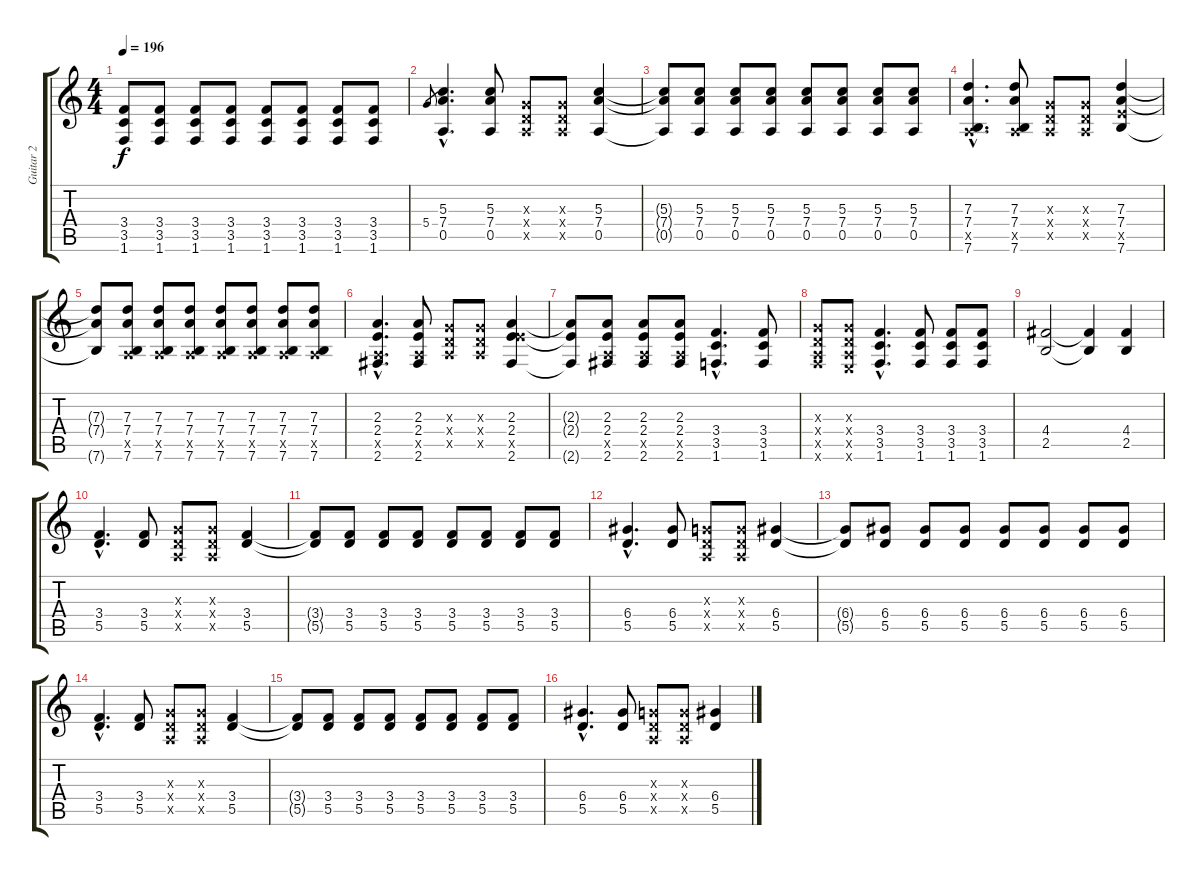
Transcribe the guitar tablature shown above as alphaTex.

\track ("Guitar 2" "Guitar 2") {instrument distortionguitar}
\staff {score tabs}
\tuning (E4 B3 G3 D3 A2 E2) {hide}
\ts (4 4)
\tempo 196
\clef g2
\ks c
(3.4{t} 3.5{t} 1.6{t}).8{dy f} (3.4 3.5 1.6).8 (3.4 3.5 1.6).8 (3.4 3.5 1.6).8 (3.4 3.5 1.6).8 (3.4 3.5 1.6).8 (3.4 3.5 1.6).8 (3.4 3.5 1.6).8 |
5.4.8{gr} (5.3{hac} 7.4{hac} 0.5{hac}).4{d} (5.3 7.4 0.5).8 (0.3{x} 0.4{x} 0.5{x}).8 (0.3{x} 0.4{x} 0.5{x}).8 (5.3 7.4 0.5).4 |
(5.3{t} 7.4{t} 0.5{t}).8 (5.3 7.4 0.5).8 (5.3 7.4 0.5).8 (5.3 7.4 0.5).8 (5.3 7.4 0.5).8 (5.3 7.4 0.5).8 (5.3 7.4 0.5).8 (5.3 7.4 0.5).8 |
(7.3{hac} 7.4{hac} 0.5{hac x} 7.6{hac}).4{d} (7.3 7.4 0.5{x} 7.6).8 (0.3{x} 0.4{x} 0.5{x}).8 (0.3{x} 0.4{x} 0.5{x}).8 (7.3 7.4 7.5{x} 7.6).4 |
(7.3{t} 7.4{t} 7.6{t}).8 (7.3 7.4 0.5{x} 7.6).8 (7.3 7.4 0.5{x} 7.6).8 (7.3 7.4 0.5{x} 7.6).8 (7.3 7.4 0.5{x} 7.6).8 (7.3 7.4 0.5{x} 7.6).8 (7.3 7.4 0.5{x} 7.6).8 (7.3 7.4 0.5{x} 7.6).8 |
(2.3{hac} 2.4{hac} 0.5{hac x} 2.6{hac}).4{d} (2.3 2.4 0.5{x} 2.6).8 (0.3{x} 0.4{x} 0.5{x}).8 (0.3{x} 0.4{x} 0.5{x}).8 (2.3 2.4 7.5{x} 2.6).4 |
(2.3{t} 2.4{t} 2.6{t}).8 (2.3 2.4 0.5{x} 2.6).8 (2.3 2.4 0.5{x} 2.6).8 (2.3 2.4 0.5{x} 2.6).8 (3.4{hac} 3.5{hac} 1.6{hac}).4{d} (3.4 3.5 1.6).8 |
(0.3{x} 0.4{x} 0.5{x} 1.6{x}).8 (0.3{x} 0.4{x} 0.5{x} 0.6{x}).8 (3.4{hac} 3.5{hac} 1.6{hac}).4{d} (3.4 3.5 1.6).8 (3.4 3.5 1.6).8 (3.4 3.5 1.6).8 |
(4.4 2.5).2 (4.4{t} 2.5{t}).4 (4.4 2.5).4 |
(3.4{hac} 5.5{hac}).4{d} (3.4 5.5).8 (0.3{x} 0.4{x} 0.5{x}).8 (0.3{x} 0.4{x} 0.5{x}).8 (3.4 5.5).4 |
(3.4{t} 5.5{t}).8 (3.4 5.5).8 (3.4 5.5).8 (3.4 5.5).8 (3.4 5.5).8 (3.4 5.5).8 (3.4 5.5).8 (3.4 5.5).8 |
(6.4{hac} 5.5{hac}).4{d} (6.4 5.5).8 (0.3{x} 0.4{x} 0.5{x}).8 (0.3{x} 0.4{x} 0.5{x}).8 (6.4 5.5).4 |
(6.4{t} 5.5{t}).8 (6.4 5.5).8 (6.4 5.5).8 (6.4 5.5).8 (6.4 5.5).8 (6.4 5.5).8 (6.4 5.5).8 (6.4 5.5).8 |
(3.4{hac} 5.5{hac}).4{d} (3.4 5.5).8 (0.3{x} 0.4{x} 0.5{x}).8 (0.3{x} 0.4{x} 0.5{x}).8 (3.4 5.5).4 |
(3.4{t} 5.5{t}).8 (3.4 5.5).8 (3.4 5.5).8 (3.4 5.5).8 (3.4 5.5).8 (3.4 5.5).8 (3.4 5.5).8 (3.4 5.5).8 |
(6.4{hac} 5.5{hac}).4{d} (6.4 5.5).8 (0.3{x} 0.4{x} 0.5{x}).8 (0.3{x} 0.4{x} 0.5{x}).8 (6.4 5.5).4
